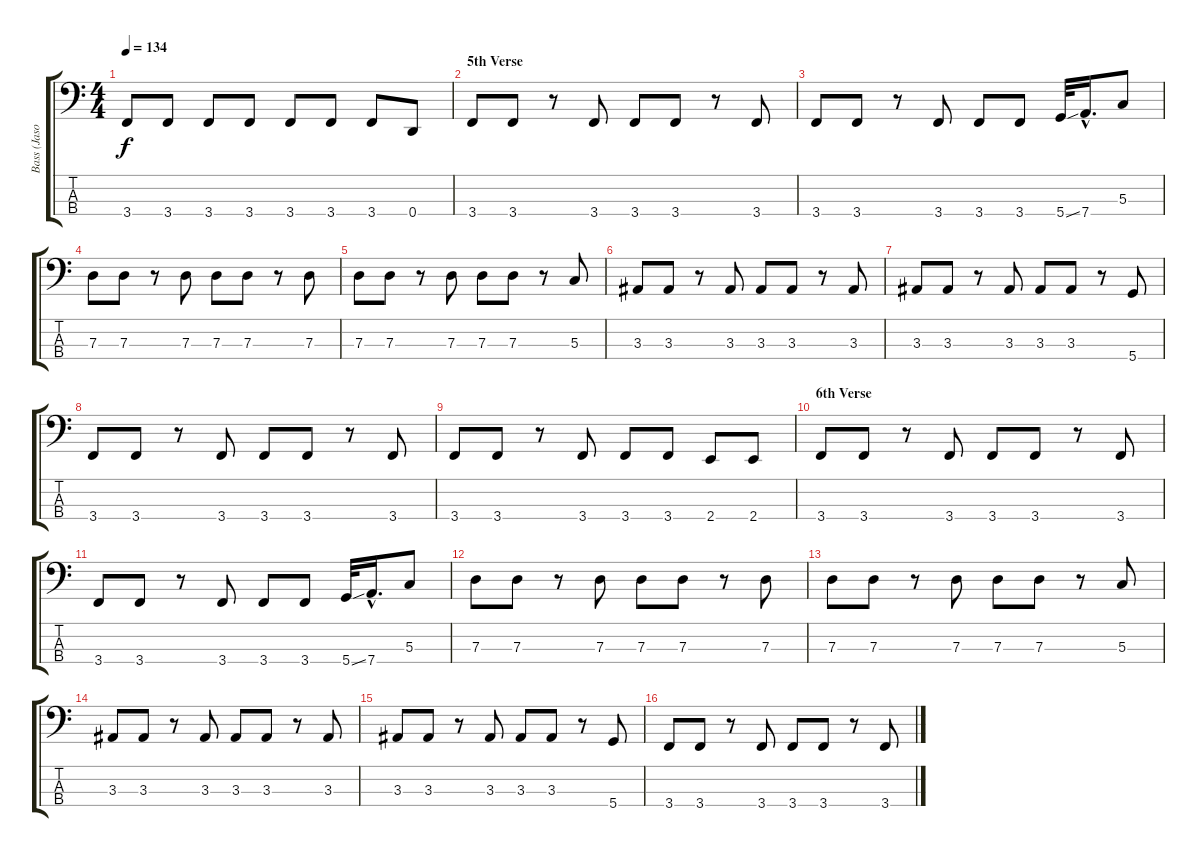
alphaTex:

\track ("Bass (Jason)" "Bass (Jaso") {instrument electricbasspick}
\staff {score tabs}
\tuning (F2 C2 G1 D1) {hide}
\ts (4 4)
\tempo 134
\clef f4
\ks c
3.4.8{dy f} 3.4.8 3.4.8 3.4.8 3.4.8 3.4.8 3.4.8 0.4.8 |
\section ("" "5th Verse")
3.4.8 3.4.8 r.8 3.4.8 3.4.8 3.4.8 r.8 3.4.8 |
3.4.8 3.4.8 r.8 3.4.8 3.4.8 3.4.8 5.4{ss}.32 7.4{hac}.16{d} 5.3.8 |
7.3.8 7.3.8 r.8 7.3.8 7.3.8 7.3.8 r.8 7.3.8 |
7.3.8 7.3.8 r.8 7.3.8 7.3.8 7.3.8 r.8 5.3.8 |
3.3.8 3.3.8 r.8 3.3.8 3.3.8 3.3.8 r.8 3.3.8 |
3.3.8 3.3.8 r.8 3.3.8 3.3.8 3.3.8 r.8 5.4.8 |
3.4.8 3.4.8 r.8 3.4.8 3.4.8 3.4.8 r.8 3.4.8 |
3.4.8 3.4.8 r.8 3.4.8 3.4.8 3.4.8 2.4.8 2.4.8 |
\section ("" "6th Verse")
3.4.8 3.4.8 r.8 3.4.8 3.4.8 3.4.8 r.8 3.4.8 |
3.4.8 3.4.8 r.8 3.4.8 3.4.8 3.4.8 5.4{ss}.32 7.4{hac}.16{d} 5.3.8 |
7.3.8 7.3.8 r.8 7.3.8 7.3.8 7.3.8 r.8 7.3.8 |
7.3.8 7.3.8 r.8 7.3.8 7.3.8 7.3.8 r.8 5.3.8 |
3.3.8 3.3.8 r.8 3.3.8 3.3.8 3.3.8 r.8 3.3.8 |
3.3.8 3.3.8 r.8 3.3.8 3.3.8 3.3.8 r.8 5.4.8 |
3.4.8 3.4.8 r.8 3.4.8 3.4.8 3.4.8 r.8 3.4.8
